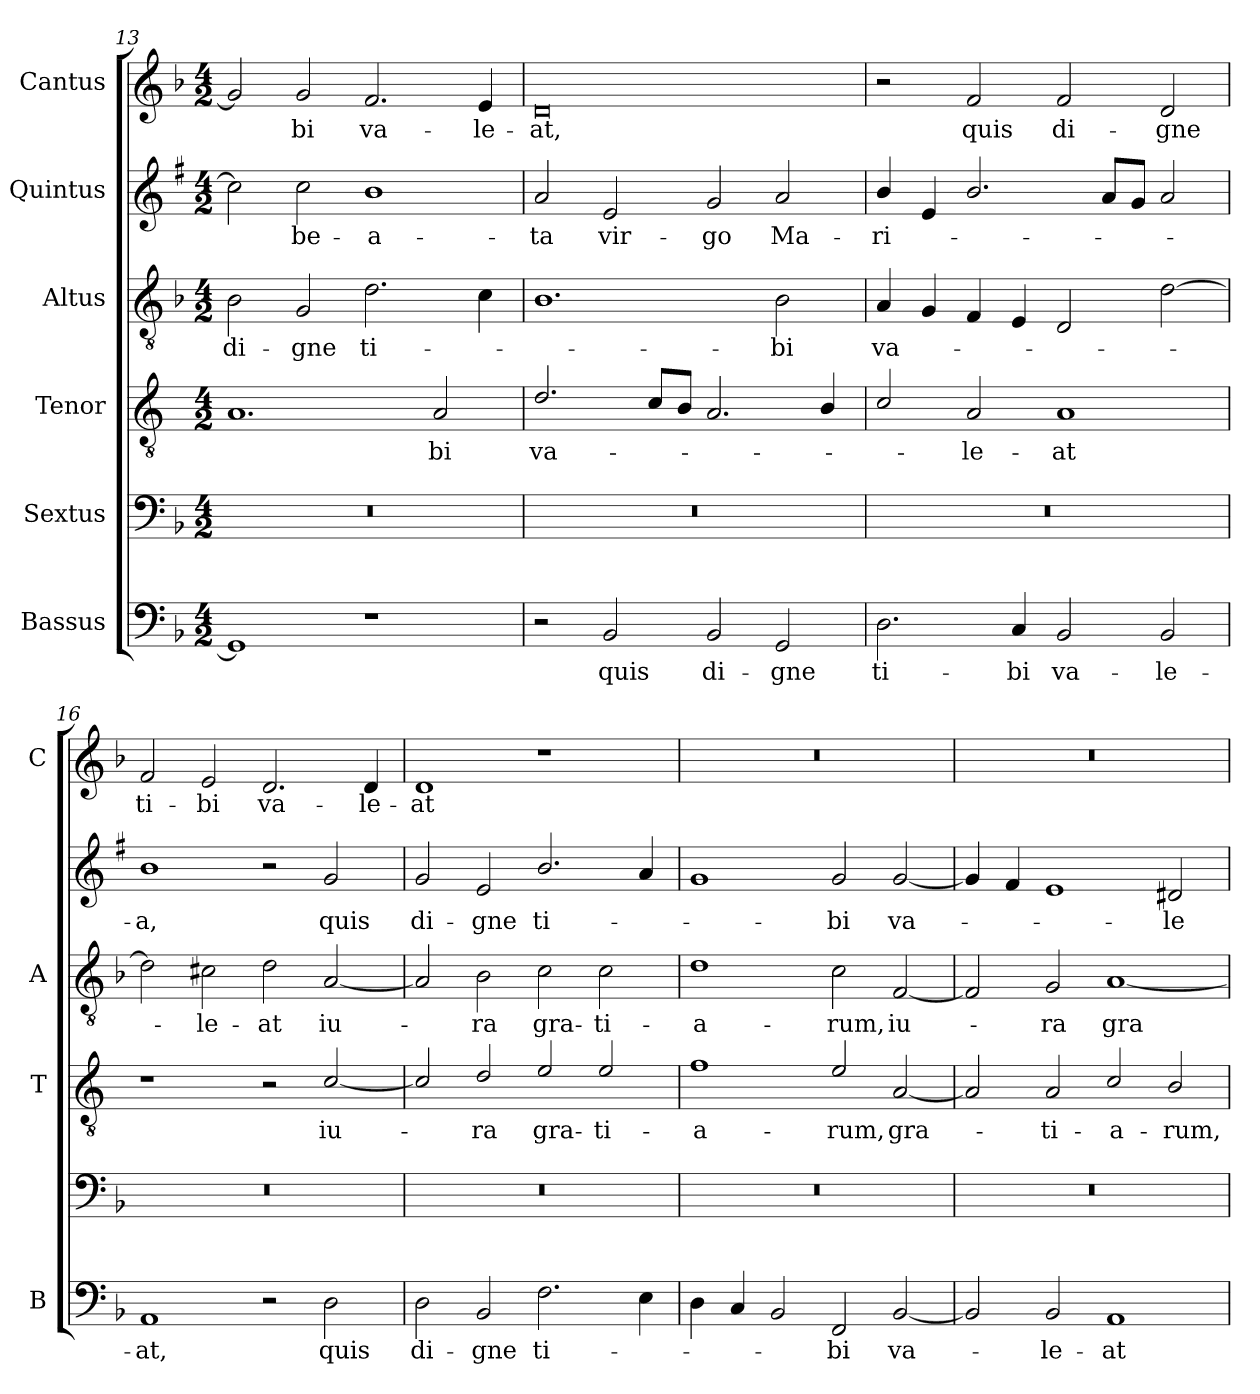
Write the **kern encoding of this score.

**kern	**text	**kern	**kern	**text	**kern	**text	**kern	**text	**kern	**text
*part6	*part6	*part5	*part4	*part4	*part3	*part3	*part2	*part2	*part1	*part1
*staff6	*staff6	*staff5	*staff4	*staff4	*staff3	*staff3	*staff2	*staff2	*staff1	*staff1
*I"Bassus	*	*I"Sextus	*I"Tenor	*	*I"Altus	*	*I"Quintus	*	*I"Cantus	*
*I'B	*	*	*I'T	*	*I'A	*	*	*	*I'C	*
*clefF4	*	*clefF4	*clefGv2	*	*clefGv2	*	*clefG2	*	*clefG2	*
*	*	*	*ITrd4c7	*	*	*	*ITrd1c2	*	*	*
*k[b-]	*	*k[b-]	*k[b-]	*	*k[b-]	*	*k[b-]	*	*k[b-]	*
*F:	*	*F:	*F:	*	*F:	*	*F:	*	*F:	*
*M4/2	*	*M4/2	*M4/2	*	*M4/2	*	*M4/2	*	*M4/2	*
=13	=13	=13	=13	=13	=13	=13	=13	=13	=13	=13
!	!	!	!	!	!	!LO:LY:b	!	!	!	!
1GG]	.	0r	1.D	.	2B-\	di-	2b-\]	.	2g/]	.
!	!	!	!	!	!	!LO:LY:b	!	!LO:LY:b	!	!LO:LY:b
.	.	.	.	.	2G/	-gne	2b-\	be-	2g/	-bi
!	!	!	!	!	!	!LO:LY:b	!	!LO:LY:b	!	!LO:LY:b
1r	.	.	.	.	2.d\	ti-	1a	-a-	2.f/	va-
!	!	!	!	!LO:LY:b	!	!	!	!	!	!
.	.	.	2D/	-bi	.	.	.	.	.	.
!	!	!	!	!	!	!	!	!	!	!LO:LY:b
.	.	.	.	.	4c\	.	.	.	4e/	-le-
=14	=14	=14	=14	=14	=14	=14	=14	=14	=14	=14
!	!	!	!	!LO:LY:b	!	!	!	!LO:LY:b	!	!LO:LY:b
2r	.	0r	2.G/	va-	1.B-	.	2g/	-ta	0d	-at,
!	!LO:LY:b	!	!	!	!	!	!	!LO:LY:b	!	!
2BB-/	quis	.	.	.	.	.	2d/	vir-	.	.
.	.	.	8F/L	.	.	.	.	.	.	.
.	.	.	8E/J	.	.	.	.	.	.	.
!	!LO:LY:b	!	!	!	!	!	!	!LO:LY:b	!	!
2BB-/	di-	.	2.D/	.	.	.	2f/	-go	.	.
!	!LO:LY:b	!	!	!	!	!LO:LY:b	!	!LO:LY:b	!	!
2GG/	-gne	.	.	.	2B-\	-bi	2g/	Ma-	.	.
.	.	.	4E/	.	.	.	.	.	.	.
=15	=15	=15	=15	=15	=15	=15	=15	=15	=15	=15
!	!LO:LY:b	!	!	!	!	!LO:LY:b	!	!LO:LY:b	!	!
2.D\	ti-	0r	2F/	.	4A/	va-	4a/	-ri-	2r	.
.	.	.	.	.	4G/	.	4d/	.	.	.
!	!	!	!	!LO:LY:b	!	!	!	!	!	!LO:LY:b
.	.	.	2D/	-le-	4F/	.	2.a/	.	2f/	quis
!	!LO:LY:b	!	!	!	!	!	!	!	!	!
4C/	-bi	.	.	.	4E/	.	.	.	.	.
!	!LO:LY:b	!	!	!LO:LY:b	!	!	!	!	!	!LO:LY:b
2BB-/	va-	.	1D	-at	2D/	.	.	.	2f/	di-
.	.	.	.	.	.	.	8g/L	.	.	.
.	.	.	.	.	.	.	8f/J	.	.	.
!	!LO:LY:b	!	!	!	!	!	!	!	!	!LO:LY:b
2BB-/	-le-	.	.	.	[2d\	.	2g/	.	2d/	-gne
=16	=16	=16	=16	=16	=16	=16	=16	=16	=16	=16
!	!LO:LY:b	!	!	!	!	!	!	!LO:LY:b	!	!LO:LY:b
1AA	-at,	0r	1r	.	2d\]	.	1a	-a,	2f/	ti-
!	!	!	!	!	!	!LO:LY:b	!	!	!	!LO:LY:b
.	.	.	.	.	2c#X\	-le-	.	.	2e/	-bi
!	!	!	!	!	!	!LO:LY:b	!	!	!	!LO:LY:b
2r	.	.	2r	.	2d\	-at	2r	.	2.d/	va-
!	!LO:LY:b	!	!	!LO:LY:b	!	!LO:LY:b	!	!LO:LY:b	!	!
2D\	quis	.	[2F/	iu-	[2A/	iu-	2f/	quis	.	.
!	!	!	!	!	!	!	!	!	!	!LO:LY:b
.	.	.	.	.	.	.	.	.	4d/	-le-
=17	=17	=17	=17	=17	=17	=17	=17	=17	=17	=17
!	!LO:LY:b	!	!	!	!	!	!	!LO:LY:b	!	!LO:LY:b
2D\	di-	0r	2F/]	.	2A/]	.	2f/	di-	1d	-at
!	!LO:LY:b	!	!	!LO:LY:b	!	!LO:LY:b	!	!LO:LY:b	!	!
2BB-/	-gne	.	2G/	-ra	2B-\	-ra	2d/	-gne	.	.
!	!LO:LY:b	!	!	!LO:LY:b	!	!LO:LY:b	!	!LO:LY:b	!	!
2.F\	ti-	.	2A/	gra-	2c\	gra-	2.a/	ti-	1r	.
!	!	!	!	!LO:LY:b	!	!LO:LY:b	!	!	!	!
.	.	.	2A/	-ti-	2c\	-ti-	.	.	.	.
4E\	.	.	.	.	.	.	4g/	.	.	.
!!LO:PB:g=z
=18	=18	=18	=18	=18	=18	=18	=18	=18	=18	=18
!	!	!	!	!LO:LY:b	!	!LO:LY:b	!	!	!	!
4D\	.	0r	1B-	-a-	1d	-a-	1f	.	0r	.
4C/	.	.	.	.	.	.	.	.	.	.
2BB-/	.	.	.	.	.	.	.	.	.	.
!	!LO:LY:b	!	!	!LO:LY:b	!	!LO:LY:b	!	!LO:LY:b	!	!
2FF/	-bi	.	2A/	-rum,	2c\	-rum,	2f/	-bi	.	.
!	!LO:LY:b	!	!	!LO:LY:b	!	!LO:LY:b	!	!LO:LY:b	!	!
[2BB-/	va-	.	[2D/	gra-	[2F/	iu-	[2f/	va-	.	.
=19	=19	=19	=19	=19	=19	=19	=19	=19	=19	=19
2BB-/]	.	0r	2D/]	.	2F/]	.	4f/]	.	0r	.
.	.	.	.	.	.	.	4e/	.	.	.
!	!LO:LY:b	!	!	!LO:LY:b	!	!LO:LY:b	!	!	!	!
2BB-/	-le-	.	2D/	-ti-	2G/	-ra	1d	.	.	.
!	!LO:LY:b	!	!	!LO:LY:b	!	!LO:LY:b	!	!	!	!
1AA	-at	.	2F/	-a-	[1A	gra-	.	.	.	.
!	!	!	!	!LO:LY:b	!	!	!	!LO:LY:b	!	!
.	.	.	2E/	-rum,	.	.	2c#X/	-le-	.	.
=	=	=	=	=	=	=	=	=	=	=
*-	*-	*-	*-	*-	*-	*-	*-	*-	*-	*-
